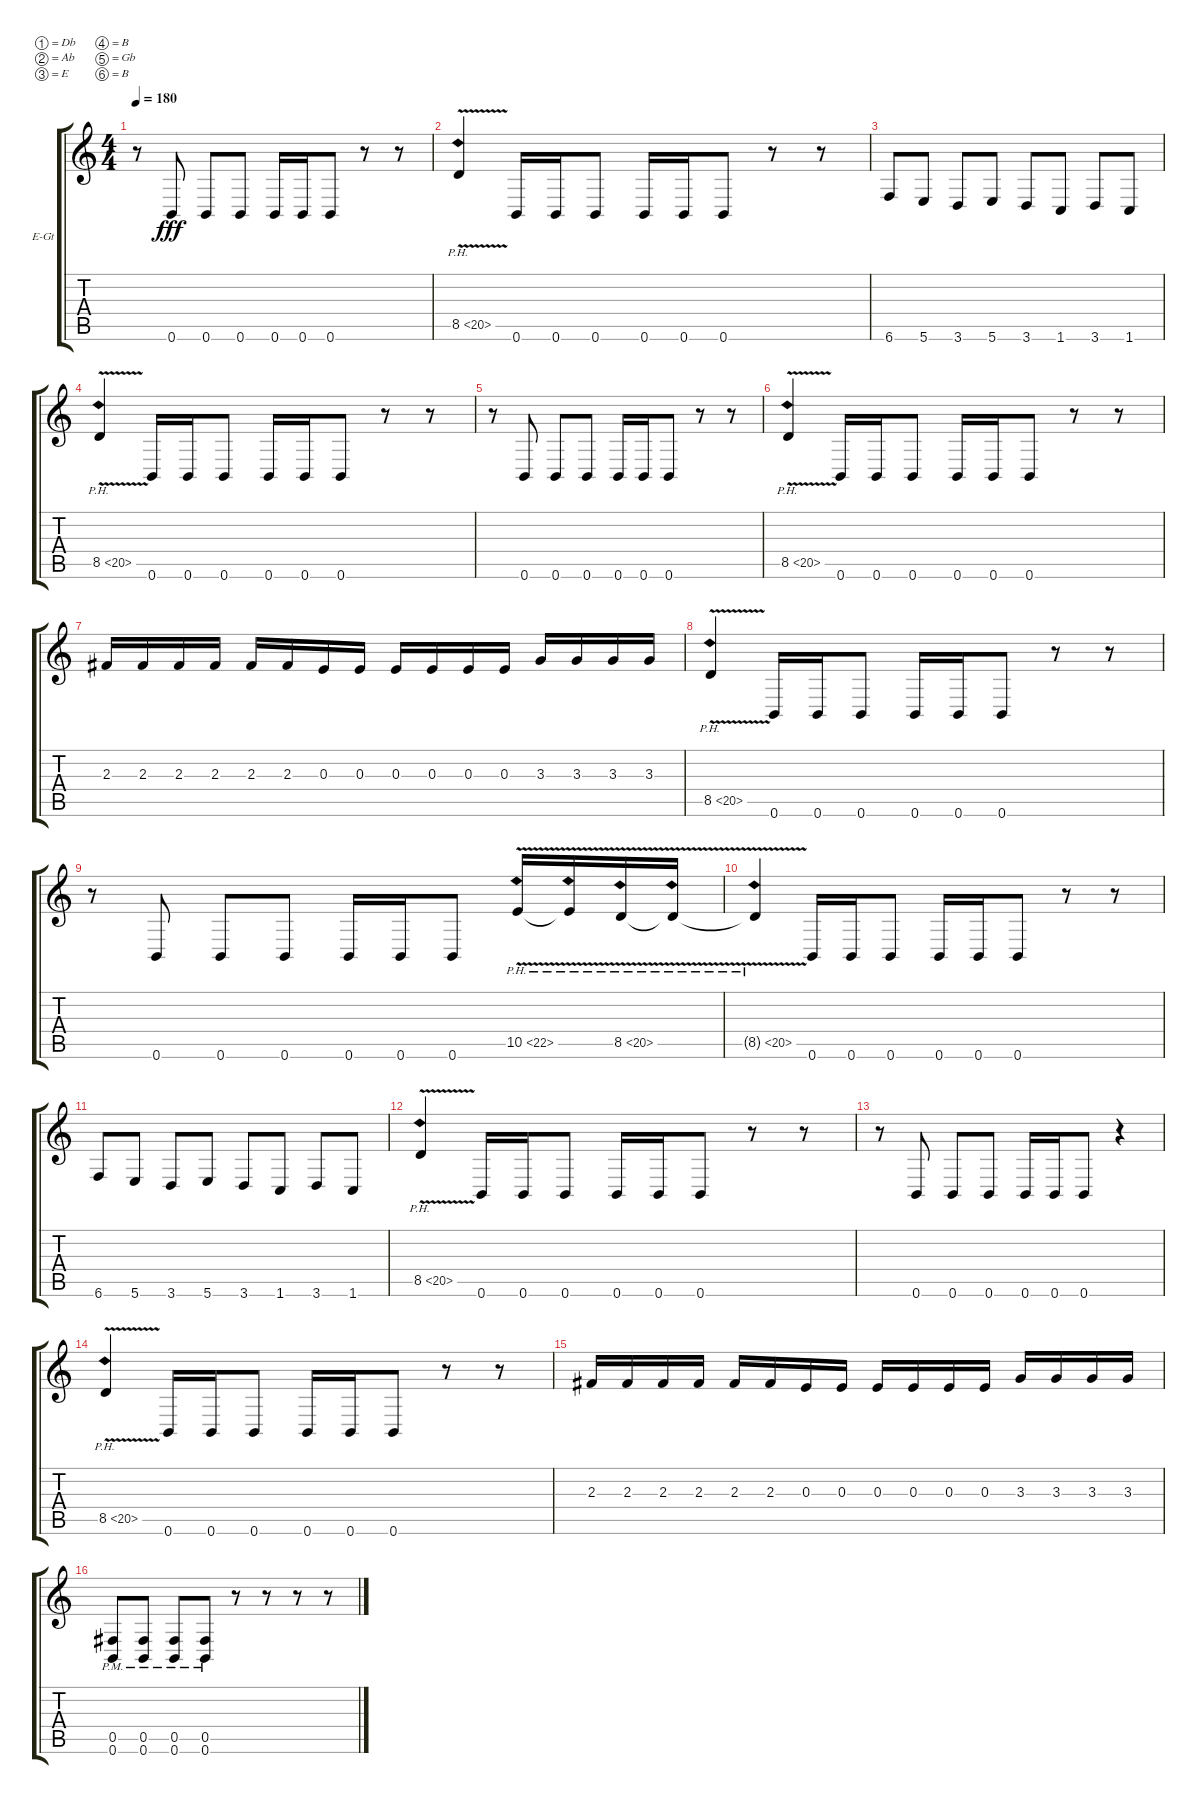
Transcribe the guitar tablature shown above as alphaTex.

\bracketExtendMode groupsimilarinstruments
\firstSystemTrackNameOrientation horizontal
\otherSystemsTrackNameOrientation horizontal
\track ("Guitar #2" "E-Gt") {instrument overdrivenguitar}
\staff {score tabs}
\tuning (Db4 Ab3 E3 B2 Gb2 B1)
\ts (4 4)
\tempo 180
\clef g2
\ks c
r.8{dy fff} 0.6.8 0.6.8 0.6.8 0.6.16 0.6.16 0.6.8 r.8 r.8 |
8.5{ph 12 v}.4 0.6.16 0.6.16 0.6.8 0.6.16 0.6.16 0.6.8 r.8 r.8 |
6.6.8 5.6.8 3.6.8 5.6.8 3.6.8 1.6.8 3.6.8 1.6.8 |
8.5{ph 12 v}.4 0.6.16 0.6.16 0.6.8 0.6.16 0.6.16 0.6.8 r.8 r.8 |
r.8 0.6.8 0.6.8 0.6.8 0.6.16 0.6.16 0.6.8 r.8 r.8 |
8.5{ph 12 v}.4 0.6.16 0.6.16 0.6.8 0.6.16 0.6.16 0.6.8 r.8 r.8 |
2.3.16 2.3.16 2.3.16 2.3.16 2.3.16 2.3.16 0.3.16 0.3.16 0.3.16 0.3.16 0.3.16 0.3.16 3.3.16 3.3.16 3.3.16 3.3.16 |
8.5{ph 12 v}.4 0.6.16 0.6.16 0.6.8 0.6.16 0.6.16 0.6.8 r.8 r.8 |
r.8 0.6.8 0.6.8 0.6.8 0.6.16 0.6.16 0.6.8 10.5{ph 12 v}.16 10.5{ph 12 v t}.16 8.5{ph 12 v}.16 8.5{ph 12 v t}.16 |
8.5{ph 12 v t}.4 0.6.16 0.6.16 0.6.8 0.6.16 0.6.16 0.6.8 r.8 r.8 |
6.6.8 5.6.8 3.6.8 5.6.8 3.6.8 1.6.8 3.6.8 1.6.8 |
8.5{ph 12 v}.4 0.6.16 0.6.16 0.6.8 0.6.16 0.6.16 0.6.8 r.8 r.8 |
r.8 0.6.8 0.6.8 0.6.8 0.6.16 0.6.16 0.6.8 r.4 |
8.5{ph 12 v}.4 0.6.16 0.6.16 0.6.8 0.6.16 0.6.16 0.6.8 r.8 r.8 |
2.3.16 2.3.16 2.3.16 2.3.16 2.3.16 2.3.16 0.3.16 0.3.16 0.3.16 0.3.16 0.3.16 0.3.16 3.3.16 3.3.16 3.3.16 3.3.16 |
(0.5{pm} 0.6{pm}).8 (0.5{pm} 0.6{pm}).8 (0.5{pm} 0.6{pm}).8 (0.5{pm} 0.6{pm}).8 r.8 r.8 r.8 r.8
